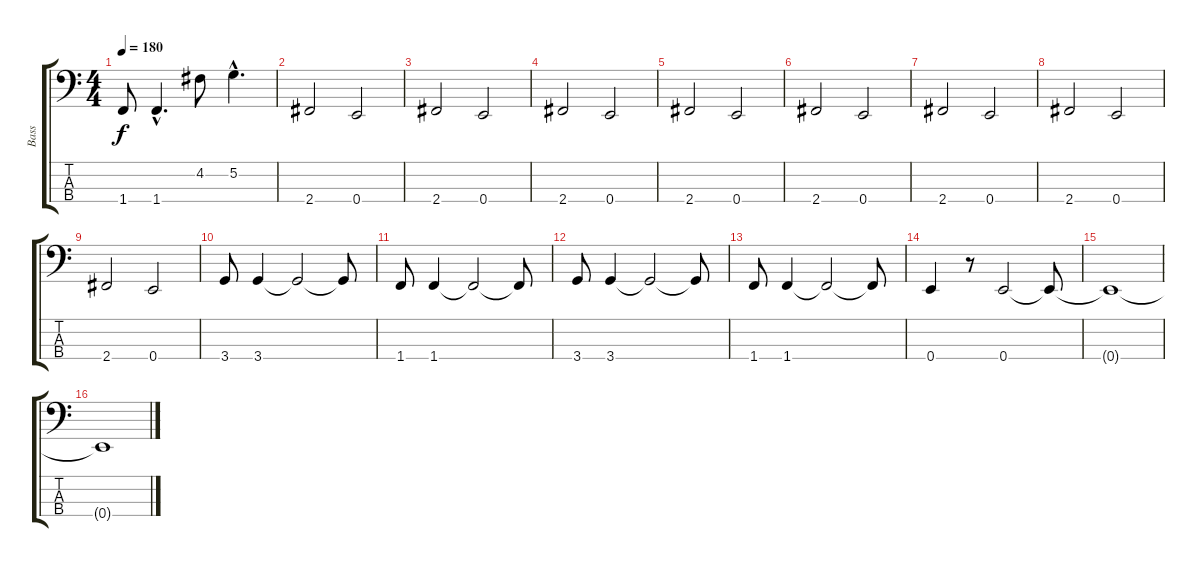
\track ("Bass" "Bass") {instrument electricbasspick}
\staff {score tabs}
\tuning (G2 D2 A1 E1) {hide}
\ts (4 4)
\tempo 180
\clef f4
\ks c
1.4.8{dy f} 1.4{hac}.4{d} 4.2.8 5.2{hac}.4{d} |
2.4.2 0.4.2 |
2.4.2 0.4.2 |
2.4.2 0.4.2 |
2.4.2 0.4.2 |
2.4.2 0.4.2 |
2.4.2 0.4.2 |
2.4.2 0.4.2 |
2.4.2 0.4.2 |
3.4.8 3.4.4 3.4{t}.2 3.4{t}.8 |
1.4.8 1.4.4 1.4{t}.2 1.4{t}.8 |
3.4.8 3.4.4 3.4{t}.2 3.4{t}.8 |
1.4.8 1.4.4 1.4{t}.2 1.4{t}.8 |
0.4.4 r.8 0.4.2 0.4{t}.8 |
0.4{t}.1 |
0.4{t}.1
